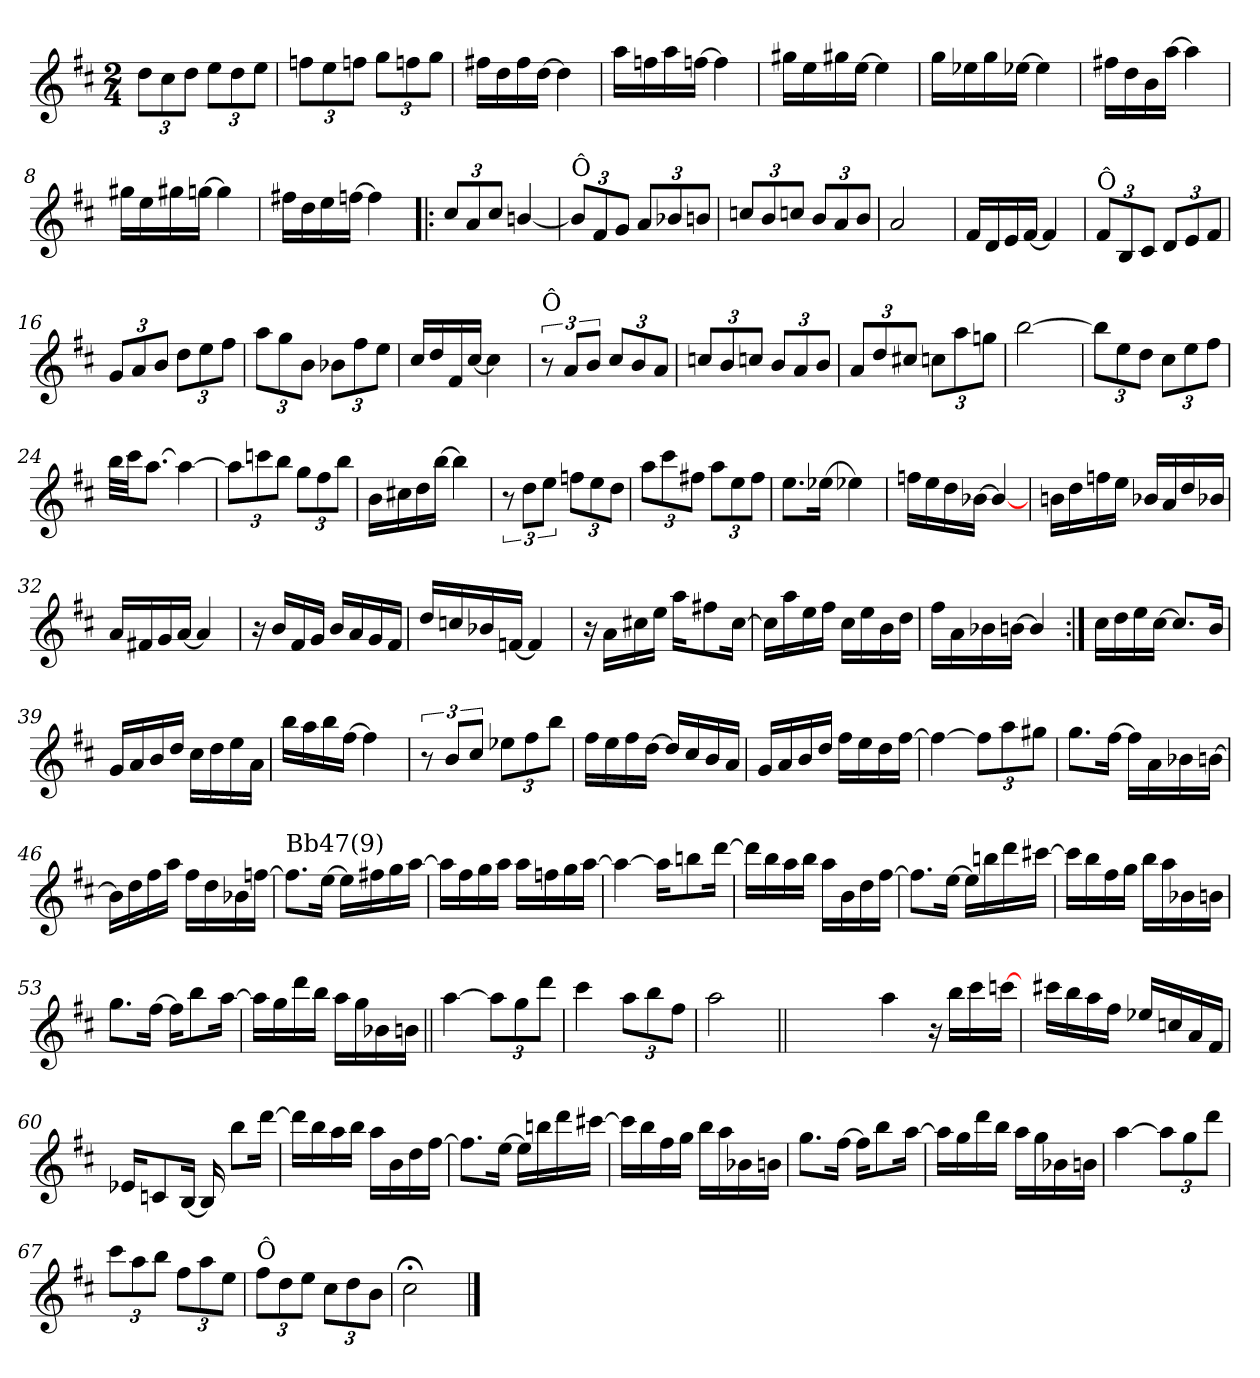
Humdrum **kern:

**kern
*part1
*staff1
*clefG2
*k[f#c#]
*D:
*M2/4
=1
12dd\L
12cc#\
12dd\J
12ee\L
12dd\
12ee\J
=2
12ffn\L
12ee\
12ffn\J
12gg\L
12ffn\
12gg\J
=3
16ff#X\LL
16dd\
16ff#\
[16dd\JJ
4dd\]
=4
16aa\LL
16ffn\
16aa\
[16ffn\JJ
4ff\]
!!LO:LB:g=z
=5
16gg#X\LL
16ee\
16gg#X\
[16ee\JJ
4ee\]
=6
16gg\LL
16ee-X\
16gg\
[16ee-X\JJ
4ee-\]
=7
16ff#X\LL
16dd\
16b\
[16aa\JJ
4aa\]
=8
16gg#X\LL
16ee\
16gg#X\
[16ggn\JJ
4gg\]
=9
16ff#X\LL
16dd\
16ee\
[16ffn\JJ
4ffn\]
!!LO:LB:g=z
=10!|:
12cc#/L
12a/
12cc#/J
[4bn/
=11
!LO:TX:a:t=Ô
12b/L]
12f#/
12g/J
12a/L
12b-X/
12bn/J
=12
12ccn/L
12b/
12ccn/J
12b/L
12a/
12b/J
=13
2a/
=14
16f#/LL
16d/
16e/
[16f#/JJ
4f#/]
!!LO:LB:g=z
=15
!LO:TX:a:t=Ô
12f#/L
12B/
12c#/J
12d/L
12e/
12f#/J
=16
12g/L
12a/
12b/J
12dd\L
12ee\
12ff#\J
=17
12aa\L
12gg\
12b\J
12b-X\L
12ff#\
12ee\J
=18
16cc#/LL
16dd/
16f#/
[16cc#/JJ
4cc#\]
=19
!LO:TX:a:t=Ô
12r
12a/L
12b/J
12cc#/L
12b/
12a/J
!!LO:LB:g=z
=20
12ccn/L
12b/
12ccn/J
12b/L
12a/
12b/J
=21
12a/L
12dd/
12cc#X/J
12ccn\L
12aa\
12ggn\J
=22
[2bb\
=23
12bb\L]
12ee\
12dd\J
12cc#\L
12ee\
12ff#\J
=24
32bb\LLL
32ccc#\JJ
[8.aa\J
4aa\_
!!LO:LB:g=z
=25
12aa\L]
12cccn\
12bb\J
12gg\L
12ff#\
12bb\J
=26
16b\LL
16cc#X\
16dd\
[16bb\JJ
4bb\]
=27
12r
12dd\L
12ee\J
12ffn\L
12ee\
12dd\J
=28
12aa\L
12ccc#\
12ff#X\J
12aa\L
12ee\
12ff#\J
=29
8.ee\L
[16ee-X\Jk
4ee-X\]
!!LO:LB:g=z
=30
16ffn\LL
16ee\
16dd\
[16b-X\JJ
4b-/_
=31
16bn\LL
16dd\
16ffn\
16ee\JJ
16b-X/LL
16a/
16dd/
16b-X/JJ
=32
16a/LL
16f#X/
16g/
[16a/JJ
4a/]
=33
16r
16b/LL
16f#/
16g/JJ
16b/LL
16a/
16g/
16f#/JJ
!!LO:LB:g=z
=34
16dd/LL
16ccn/
16b-X/
[16fn/JJ
4f/]
=35
16r
16a\LL
16cc#X\
16ee\JJ
16aa\KL
8ff#X\
[16cc#\Jk
=36
16cc#\LL]
16aa\
16ee\
16ff#\JJ
16cc#\LL
16ee\
16b\
16dd\JJ
=37
16ff#\LL
16a\
16b-X\
[16bn\JJ
4b/]
!!LO:LB:g=z
=38:|!
16cc#\LL
16dd\
16ee\
[16cc#\JJ
8.cc#/L]
16b/Jk
=39
16g/LL
16a/
16b/
16dd/JJ
16cc#\LL
16dd\
16ee\
16a\JJ
=40
16bb\LL
16aa\
16bb\
[16ff#\JJ
4ff#\]
=41
12r
12b/L
12cc#/J
12ee-X\L
12ff#\
12bb\J
!!LO:PB:g=z
=42
16ff#\LL
16ee\
16ff#\
[16dd\JJ
16dd/LL]
16cc#/
16b/
16a/JJ
=43
16g/LL
16a/
16b/
16dd/JJ
16ff#\LL
16ee\
16dd\
[16ff#\JJ
=44
4ff#\_
12ff#\L]
12aa\
12gg#X\J
=45
8.gg\L
[16ff#\Jk
16ff#\LL]
16a\
16b-X\
[16bn\JJ
!!LO:LB:g=z
=46
16b\LL]
16dd\
16ff#\
16aa\JJ
16ff#\LL
16dd\
16b-X\
[16ffn\JJ
=47
!LO:TX:a:t=Bb47(9)
8.ff\L]
[16ee\Jk
16ee\LL]
16ff#X\
16gg\
[16aa\JJ
=48
16aa\LL]
16ff#\
16gg\
16aa\JJ
16aa\LL
16ffn\
16gg\
[16aa\JJ
=49
4aa\_
16aa\KL]
8bbn\
[16ddd\Jk
!!LO:LB:g=z
=50
16ddd\LL]
16bb\
16aa\
16bb\JJ
16aa\LL
16b\
16dd\
[16ff#\JJ
=51
8.ff#\L]
[16ee\Jk
16ee\LL]
16bbn\
16ddd\
[16ccc#X\JJ
=52
16ccc#\LL]
16bb\
16ff#\
16gg\JJ
16bb\LL
16aa\
16b-X\
16bn\JJ
=53
8.gg\L
[16ff#\Jk
16ff#\KL]
8bb\
[16aa\Jk
!!LO:LB:g=z
=54
16aa\LL]
16gg\
16ddd\
16bb\JJ
16aa\LL
16gg\
16b-X\
16bn\JJ
=55||
[4aa\
12aa\L]
12gg\
12ddd\J
=56
4ccc#\
12aa\L
12bb\
12ff#\J
=57
2aa\
=57X571||
2ryy
!!LO:LB:g=z
=58-
4aa\
16r
16bb\LL
16ccc#\
[16cccn\JJ
=59
16ccc#X\LL
16bb\
16aa\
16ff#\JJ
16ee-X/LL
16ccn/
16a/
16f#/JJ
=60
16e-X/KL
8cn/
[16B/Jk
16B/]
8bb\L
[16ddd\Jk
=61
16ddd\LL]
16bb\
16aa\
16bb\JJ
16aa\LL
16b\
16dd\
[16ff#\JJ
!!LO:LB:g=z
=62
8.ff#\L]
[16ee\Jk
16ee\LL]
16bbn\
16ddd\
[16ccc#X\JJ
=63
16ccc#\LL]
16bb\
16ff#\
16gg\JJ
16bb\LL
16aa\
16b-X\
16bn\JJ
=64
8.gg\L
[16ff#\Jk
16ff#\KL]
8bb\
[16aa\Jk
=65
16aa\LL]
16gg\
16ddd\
16bb\JJ
16aa\LL
16gg\
16b-X\
16bn\JJ
!!LO:LB:g=z
=66
[4aa\
12aa\L]
12gg\
12ddd\J
=67
12ccc#\L
12aa\
12bb\J
12ff#\L
12aa\
12ee\J
=68
!LO:TX:a:t=Ô
12ff#\L
12dd\
12ee\J
12cc#\L
12dd\
12b\J
=69
2cc#;<\
==
*-
